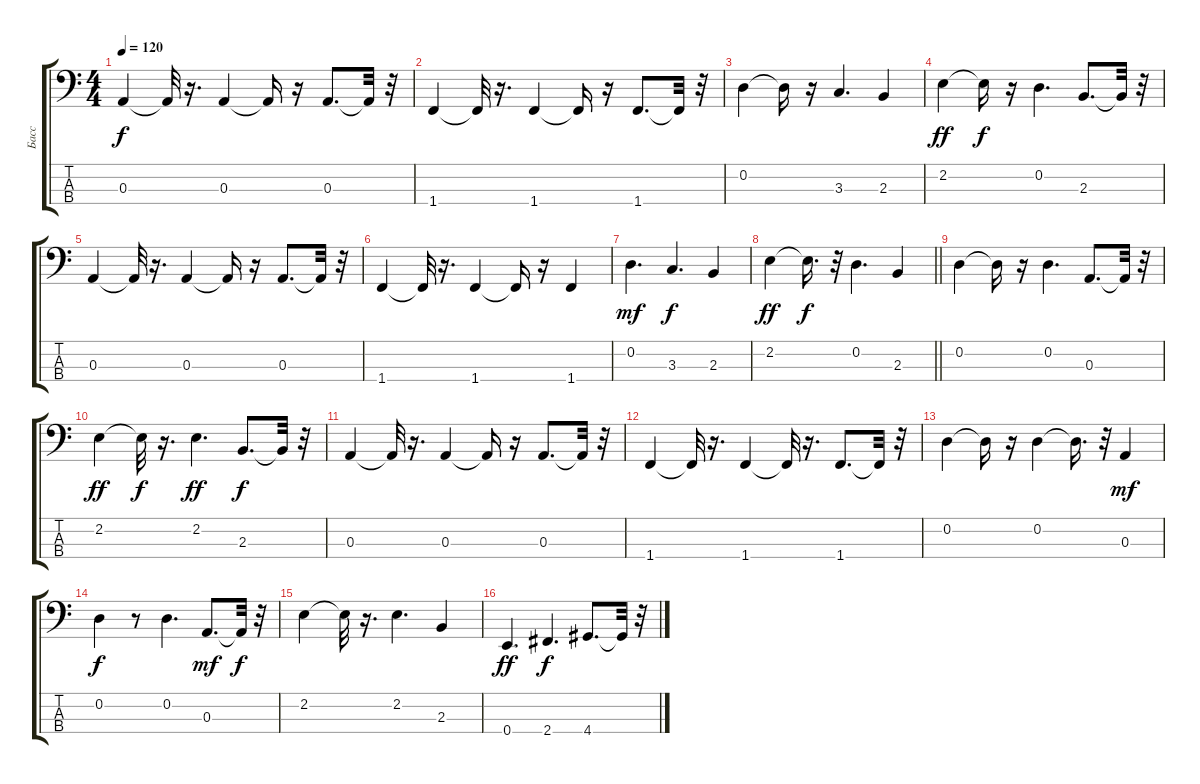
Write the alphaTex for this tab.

\track ("Басс" "Басс") {instrument electricbassfinger}
\staff {score tabs}
\tuning (G2 D2 A1 E1) {hide}
\ts (4 4)
\tempo 120
\clef f4
\ks c
0.3.4{dy f} 0.3{t}.32 r.16{d} 0.3.4 0.3{t}.16 r.16 0.3.8{d} 0.3{t}.32 r.32 |
1.4.4 1.4{t}.32 r.16{d} 1.4.4 1.4{t}.16 r.16 1.4.8{d} 1.4{t}.32 r.32 |
0.2.4 0.2{t}.16 r.16 3.3.4{d} 2.3.4 |
2.2.4{dy ff} 2.2{t}.16{dy f} r.16 0.2.4{d} 2.3.8{d} 2.3{t}.32 r.32 |
0.3.4 0.3{t}.32 r.16{d} 0.3.4 0.3{t}.16 r.16 0.3.8{d} 0.3{t}.32 r.32 |
1.4.4 1.4{t}.32 r.16{d} 1.4.4 1.4{t}.16 r.16 1.4.4 |
0.2.4{d dy mf} 3.3.4{d dy f} 2.3.4 |
\barLineRight lightlight
2.2.4{dy ff} 2.2{t}.16{d dy f} r.32 0.2.4{d} 2.3.4 |
0.2.4 0.2{t}.16 r.16 0.2.4{d} 0.3.8{d} 0.3{t}.32 r.32 |
2.2.4{dy ff} 2.2{t}.32{dy f} r.16{d} 2.2.4{d dy ff} 2.3.8{d dy f} 2.3{t}.32 r.32 |
0.3.4 0.3{t}.32 r.16{d} 0.3.4 0.3{t}.16 r.16 0.3.8{d} 0.3{t}.32 r.32 |
1.4.4 1.4{t}.32 r.16{d} 1.4.4 1.4{t}.32 r.16{d} 1.4.8{d} 1.4{t}.32 r.32 |
0.2.4 0.2{t}.16 r.16 0.2.4 0.2{t}.16{d} r.32 0.3.4{dy mf} |
0.2.4{dy f} r.8 0.2.4{d} 0.3.8{d dy mf} 0.3{t}.32{dy f} r.32 |
2.2.4 2.2{t}.32 r.16{d} 2.2.4{d} 2.3.4 |
0.4.4{d dy ff} 2.4.4{d dy f} 4.4.8{d} 4.4{t}.32 r.32
